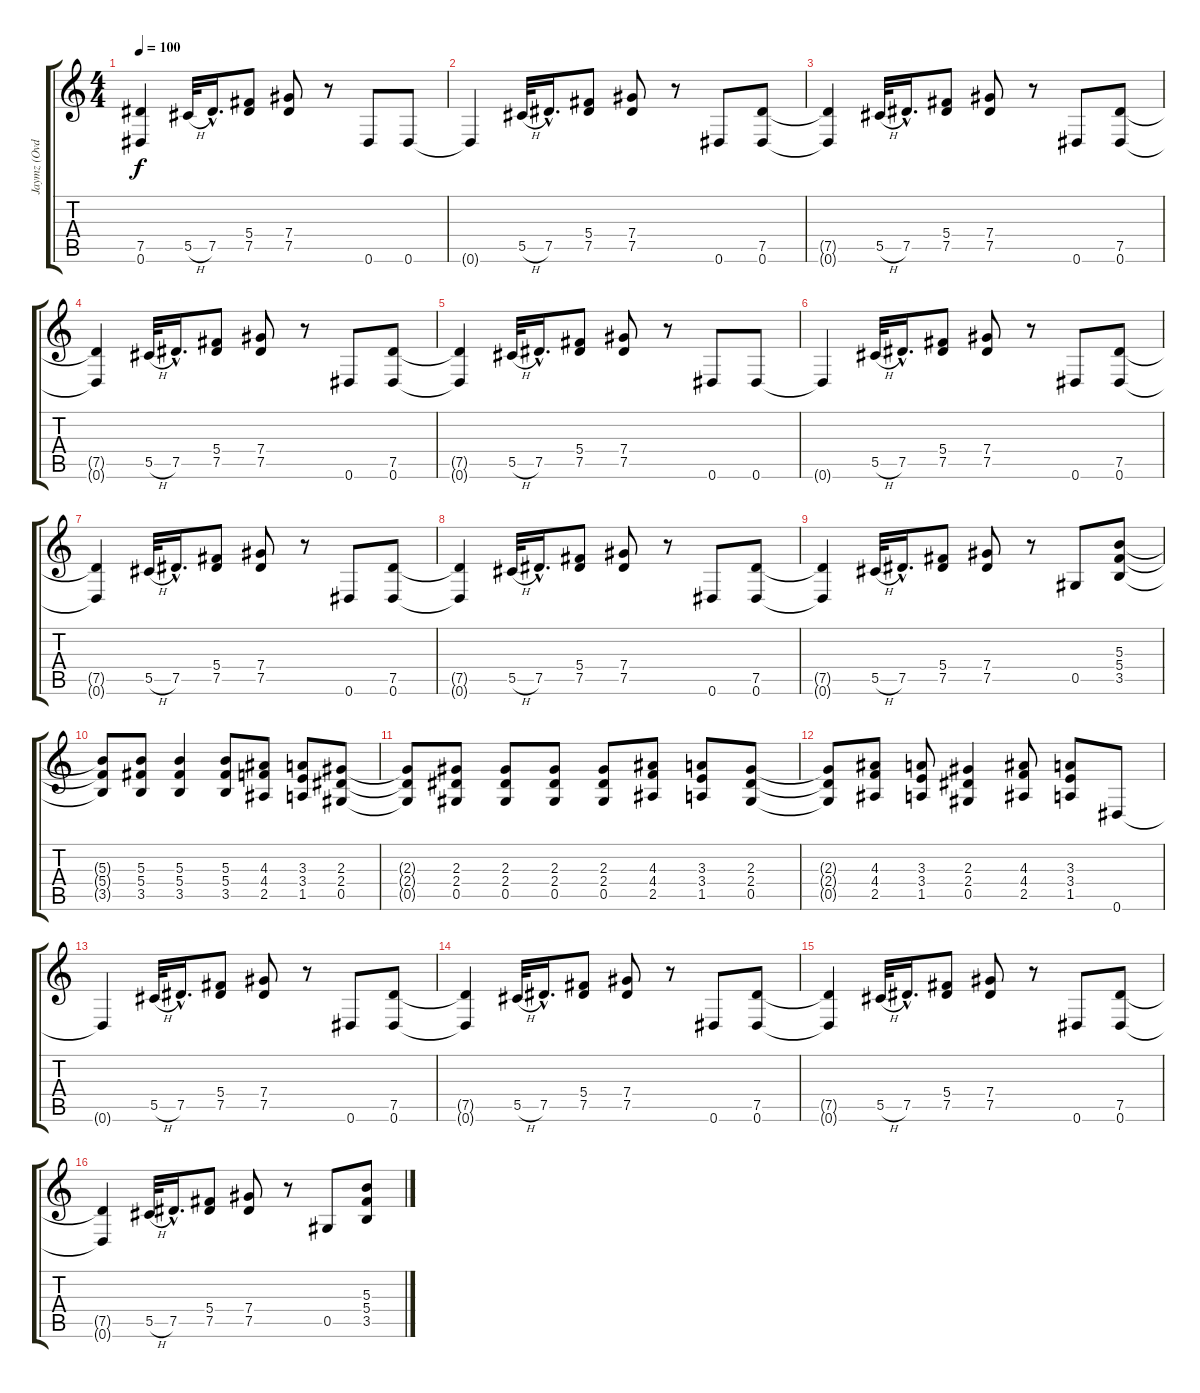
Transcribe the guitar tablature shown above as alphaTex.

\track ("Jaymz (Ovd Gtr)" "Jaymz (Ovd") {instrument overdrivenguitar}
\staff {score tabs}
\tuning (Eb4 Bb3 Gb3 Db3 Ab2 Eb2) {hide}
\ts (4 4)
\tempo 100
\clef g2
\ks c
(7.5{t} 0.6{t}).4{dy f} 5.5{h}.32 7.5{hac}.16{d} (5.4 7.5).8 (7.4 7.5).8 r.8 0.6.8 0.6.8 |
0.6{t}.4 5.5{h}.32 7.5{hac}.16{d} (5.4 7.5).8 (7.4 7.5).8 r.8 0.6.8 (7.5 0.6).8 |
(7.5{t} 0.6{t}).4 5.5{h}.32 7.5{hac}.16{d} (5.4 7.5).8 (7.4 7.5).8 r.8 0.6.8 (7.5 0.6).8 |
(7.5{t} 0.6{t}).4 5.5{h}.32 7.5{hac}.16{d} (5.4 7.5).8 (7.4 7.5).8 r.8 0.6.8 (7.5 0.6).8 |
(7.5{t} 0.6{t}).4 5.5{h}.32 7.5{hac}.16{d} (5.4 7.5).8 (7.4 7.5).8 r.8 0.6.8 0.6.8 |
0.6{t}.4 5.5{h}.32 7.5{hac}.16{d} (5.4 7.5).8 (7.4 7.5).8 r.8 0.6.8 (7.5 0.6).8 |
(7.5{t} 0.6{t}).4 5.5{h}.32 7.5{hac}.16{d} (5.4 7.5).8 (7.4 7.5).8 r.8 0.6.8 (7.5 0.6).8 |
(7.5{t} 0.6{t}).4 5.5{h}.32 7.5{hac}.16{d} (5.4 7.5).8 (7.4 7.5).8 r.8 0.6.8 (7.5 0.6).8 |
(7.5{t} 0.6{t}).4 5.5{h}.32 7.5{hac}.16{d} (5.4 7.5).8 (7.4 7.5).8 r.8 0.5.8 (5.3 5.4 3.5).8 |
(5.3{t} 5.4{t} 3.5{t}).8 (5.3 5.4 3.5).8 (5.3 5.4 3.5).4 (5.3 5.4 3.5).8 (4.3 4.4 2.5).8 (3.3 3.4 1.5).8 (2.3 2.4 0.5).8 |
(2.3{t} 2.4{t} 0.5{t}).8 (2.3 2.4 0.5).8 (2.3 2.4 0.5).8 (2.3 2.4 0.5).8 (2.3 2.4 0.5).8 (4.3 4.4 2.5).8 (3.3 3.4 1.5).8 (2.3 2.4 0.5).8 |
(2.3{t} 2.4{t} 0.5{t}).8 (4.3 4.4 2.5).8 (3.3 3.4 1.5).8 (2.3 2.4 0.5).4 (4.3 4.4 2.5).8 (3.3 3.4 1.5).8 0.6.8 |
0.6{t}.4 5.5{h}.32 7.5{hac}.16{d} (5.4 7.5).8 (7.4 7.5).8 r.8 0.6.8 (7.5 0.6).8 |
(7.5{t} 0.6{t}).4 5.5{h}.32 7.5{hac}.16{d} (5.4 7.5).8 (7.4 7.5).8 r.8 0.6.8 (7.5 0.6).8 |
(7.5{t} 0.6{t}).4 5.5{h}.32 7.5{hac}.16{d} (5.4 7.5).8 (7.4 7.5).8 r.8 0.6.8 (7.5 0.6).8 |
(7.5{t} 0.6{t}).4 5.5{h}.32 7.5{hac}.16{d} (5.4 7.5).8 (7.4 7.5).8 r.8 0.5.8 (5.3 5.4 3.5).8
